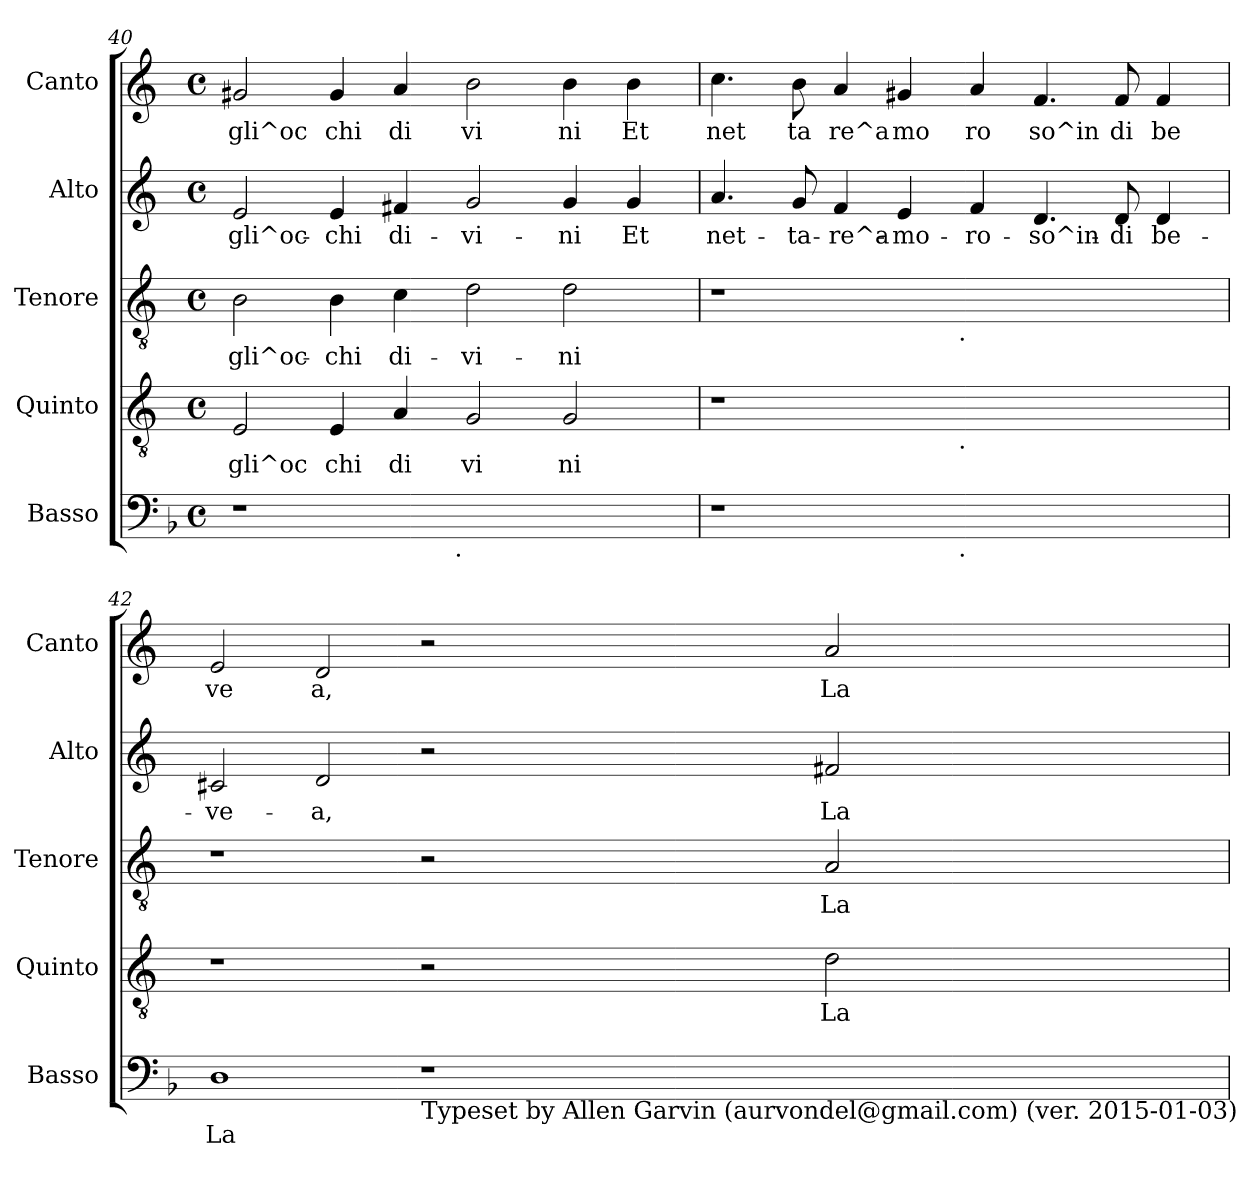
**kern	**text	**kern	**text	**kern	**text	**kern	**text	**kern	**text
*part5	*part5	*part4	*part4	*part3	*part3	*part2	*part2	*part1	*part1
*staff5	*staff5	*staff4	*staff4	*staff3	*staff3	*staff2	*staff2	*staff1	*staff1
*I"Basso	*	*I"Quinto	*	*I"Tenore	*	*I"Alto	*	*I"Canto	*
*I'Basso	*	*I'Quinto	*	*I'Tenore	*	*I'Alto	*	*I'Canto	*
*clefF4	*	*clefGv2	*	*clefGv2	*	*clefG2	*	*clefG2	*
*	*	*ITrd-3c-5	*	*ITrd-3c-5	*	*ITrd-3c-5	*	*ITrd-3c-5	*
*k[b-]	*	*k[b-]	*	*k[b-]	*	*k[b-]	*	*k[b-]	*
*F:	*	*F:	*	*F:	*	*F:	*	*F:	*
*M4/4	*	*M4/4	*	*M4/4	*	*M4/4	*	*M4/4	*
*met(c)	*	*met(c)	*	*met(c)	*	*met(c)	*	*met(c)	*
=40	=40	=40	=40	=40	=40	=40	=40	=40	=40
!	!	!	!LO:LY:b:cj	!	!LO:LY:b:cj	!	!LO:LY:b:cj	!	!LO:LY:b:cj
*^	*	*	*	*	*	*	*	*	*
1r	2ryy	.	2A/	gli^oc	2e\	-gli^oc-	2a/	-gli^oc-	2cc#X/	gli^oc
!	!	!	!	!LO:LY:b:cj	!	!LO:LY:b:cj	!	!LO:LY:b:cj	!	!LO:LY:b:cj
.	4ryy	.	4A/	chi	4e\	-chi	4a/	-chi	4cc#/	chi
!	!	!	!	!LO:LY:b:cj	!	!LO:LY:b:cj	!	!LO:LY:b:cj	!	!LO:LY:b:cj
.	8...ryy	.	4d/	di	4f\	di-	4bn/	di-	4dd/	di
!	!LO:TX:b:t=.	!	!	!	!	!	!	!	!	!
.	1ryy	.	.	.	.	.	.	.	.	.
!	!	!	!	!LO:LY:b:cj	!	!LO:LY:b:cj	!	!LO:LY:b:cj	!	!LO:LY:b:cj
1ryy	.	.	2c/	vi	2g\	-vi-	2cc/	-vi-	2ee\	vi
!	!	!	!	!LO:LY:b:cj	!	!LO:LY:b:cj	!	!LO:LY:b:cj	!	!LO:LY:b:cj
.	.	.	2c/	ni	2g\	-ni	4cc/	-ni	4ee\	ni
!	!	!	!	!	!	!	!	!LO:LY:b:cj	!	!LO:LY:b:cj
.	.	.	.	.	.	.	4cc/	Et	4ee\	Et
.	64ryy	.	.	.	.	.	.	.	.	.
=41	=41	=41	=41	=41	=41	=41	=41	=41	=41	=41
!	!	!	!	!	!	!	!	!LO:LY:b:cj	!	!LO:LY:b:cj
*	*	*	*^	*	*^	*	*	*	*	*
1r	2ryy	.	1r	2ryy	.	1r	2ryy	.	4.dd/	net-	4.ff\	net
!	!	!	!	!	!	!	!	!	!	!LO:LY:b:cj	!	!LO:LY:b:cj
.	.	.	.	.	.	.	.	.	8cc/	-ta-	8ee\	ta
!	!	!	!	!	!	!	!	!	!	!LO:LY:b:cj	!	!LO:LY:b:cj
.	4ryy	.	.	4ryy	.	.	4ryy	.	4b-/	-re^a-	4dd/	re^a
!	!	!	!	!	!	!	!	!	!	!LO:LY:b:cj	!	!LO:LY:b:cj
.	8...ryy	.	.	8...ryy	.	.	8...ryy	.	4a/	-mo-	4cc#X/	mo
!	!	!	!	!	!	!	!LO:TX:b:t=.	!	!	!	!	!
!	!	!	!	!LO:TX:b:t=.	!	!	!	!	!	!	!	!
!	!LO:TX:b:t=.	!	!	!	!	!	!	!	!	!	!	!
.	1ryy	.	.	1ryy	.	.	1ryy	.	.	.	.	.
!	!	!	!	!	!	!	!	!	!	!LO:LY:b:cj	!	!LO:LY:b:cj
1ryy	.	.	1ryy	.	.	1ryy	.	.	4b-/	-ro-	4dd/	ro
!	!	!	!	!	!	!	!	!	!	!LO:LY:b:cj	!	!LO:LY:b:cj
.	.	.	.	.	.	.	.	.	4.g/	-so^in-	4.b-/	so^in
!	!	!	!	!	!	!	!	!	!	!LO:LY:b:cj	!	!LO:LY:b:cj
.	.	.	.	.	.	.	.	.	8g/	-di	8b-/	di
!	!	!	!	!	!	!	!	!	!	!LO:LY:b:cj	!	!LO:LY:b:cj
.	.	.	.	.	.	.	.	.	4g/	be-	4b-/	be
.	64ryy	.	.	64ryy	.	.	64ryy	.	.	.	.	.
=42	=42	=42	=42	=42	=42	=42	=42	=42	=42	=42	=42	=42
!	!	!LO:LY:b:cj	!	!	!	!	!	!	!	!LO:LY:b:cj	!	!LO:LY:b:cj
*v	*v	*	*	*	*	*v	*v	*	*	*	*	*
*	*	*v	*v	*	*	*	*	*	*	*
1D	La	1r	.	1r	.	2f#X/	-ve-	2a/	ve
!	!	!	!	!	!	!	!LO:LY:b:cj	!	!LO:LY:b:cj
.	.	.	.	.	.	2g/	-a,	2g/	a,
!LO:TX:b:t=Typeset by Allen Garvin (aurvondel@gmail.com) (ver. 2015-01-03)	!	!	!	!	!	!	!	!	!
1r	.	2r	.	2r	.	2r	.	2r	.
!	!	!	!LO:LY:b:cj	!	!LO:LY:b:cj	!	!LO:LY:b:cj	!	!LO:LY:b:cj
.	.	2g\	La	2d/	La	2bn/	La	2dd/	La
=	=	=	=	=	=	=	=	=	=
*-	*-	*-	*-	*-	*-	*-	*-	*-	*-
